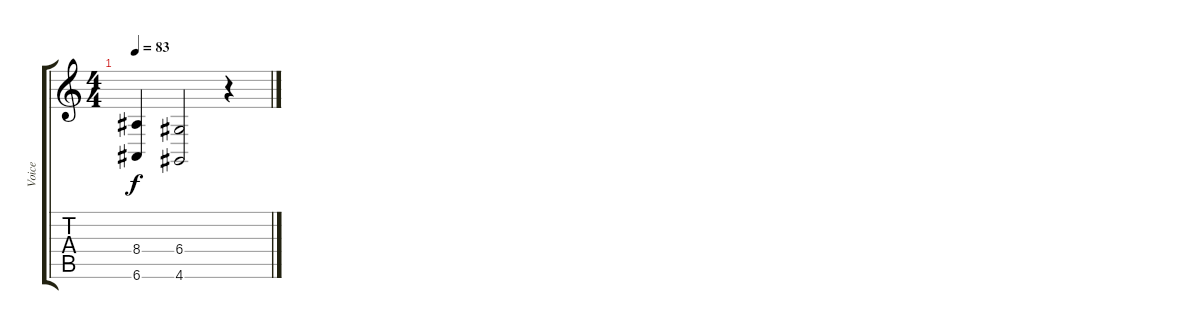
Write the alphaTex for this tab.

\track ("Voice" "Voice") {instrument lead1square}
\staff {score tabs}
\tuning (E4 B3 G3 D3 A2 E2) {hide}
\ts (4 4)
\tempo 83
\clef g2
\ks c
(8.4 6.6).4{dy f} (6.4 4.6).2 r.4
